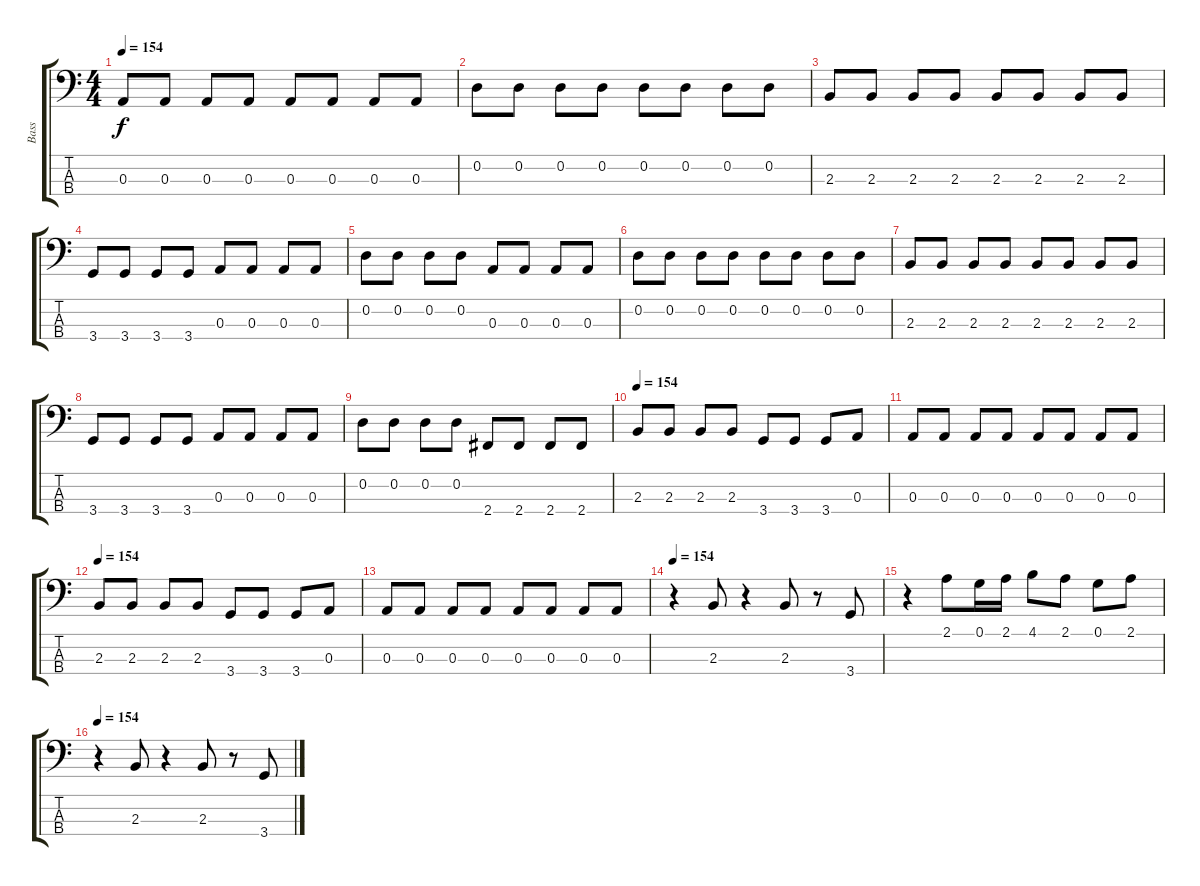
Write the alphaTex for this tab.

\track ("Bass" "Bass") {instrument electricbassfinger}
\staff {score tabs}
\tuning (G2 D2 A1 E1) {hide}
\ts (4 4)
\tempo 154
\clef f4
\ks c
0.3.8{dy f} 0.3.8 0.3.8 0.3.8 0.3.8 0.3.8 0.3.8 0.3.8 |
0.2.8 0.2.8 0.2.8 0.2.8 0.2.8 0.2.8 0.2.8 0.2.8 |
2.3.8 2.3.8 2.3.8 2.3.8 2.3.8 2.3.8 2.3.8 2.3.8 |
3.4.8 3.4.8 3.4.8 3.4.8 0.3.8 0.3.8 0.3.8 0.3.8 |
0.2.8 0.2.8 0.2.8 0.2.8 0.3.8 0.3.8 0.3.8 0.3.8 |
0.2.8 0.2.8 0.2.8 0.2.8 0.2.8 0.2.8 0.2.8 0.2.8 |
2.3.8 2.3.8 2.3.8 2.3.8 2.3.8 2.3.8 2.3.8 2.3.8 |
3.4.8 3.4.8 3.4.8 3.4.8 0.3.8 0.3.8 0.3.8 0.3.8 |
0.2.8 0.2.8 0.2.8 0.2.8 2.4.8 2.4.8 2.4.8 2.4.8 |
\tempo 154
2.3.8 2.3.8 2.3.8 2.3.8 3.4.8 3.4.8 3.4.8 0.3.8 |
0.3.8 0.3.8 0.3.8 0.3.8 0.3.8 0.3.8 0.3.8 0.3.8 |
\tempo 154
2.3.8 2.3.8 2.3.8 2.3.8 3.4.8 3.4.8 3.4.8 0.3.8 |
0.3.8 0.3.8 0.3.8 0.3.8 0.3.8 0.3.8 0.3.8 0.3.8 |
\tempo 154
r.4 2.3.8 r.4 2.3.8 r.8 3.4.8 |
r.4 2.1.8 0.1.16 2.1.16 4.1.8 2.1.8 0.1.8 2.1.8 |
\tempo 154
r.4 2.3.8 r.4 2.3.8 r.8 3.4.8
